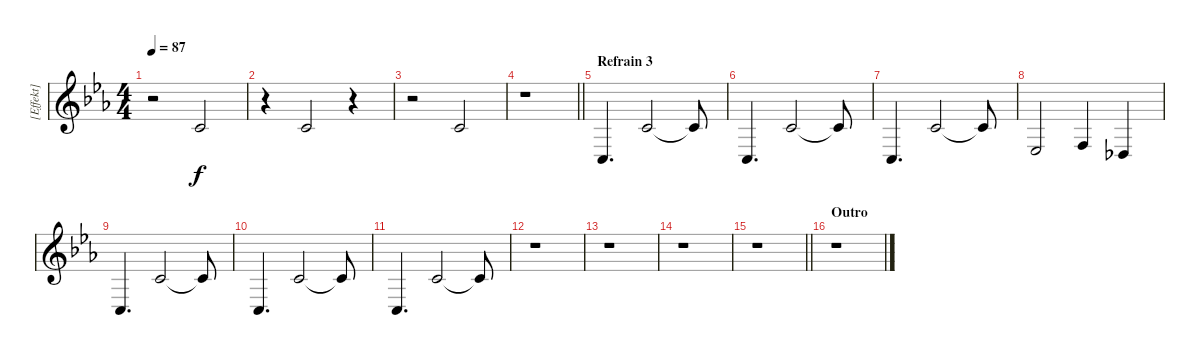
\track ("[Effekt]" "[Effekt]") {instrument synthstrings1}
\staff {score}
\tuning (E4 B3 G3 D3 A2 E2) {hide}
\ts (4 4)
\tempo 87
\clef g2
\ks cminor
r.2{dy f volume 12 instrument synthstrings1} 15.5.2{volume 6} |
r.4{volume 12} 15.5.2{volume 6} r.4 |
r.2{volume 12} 15.5.2{volume 6} |
\barLineRight lightlight
r.1 |
\section ("" "Refrain 3")
3.5.4{d volume 10} 15.5.2 15.5{t}.8 |
3.5.4{d} 15.5.2 15.5{t}.8 |
3.5.4{d} 15.5.2 15.5{t}.8 |
6.5.2 8.5.4 4.5.4 |
3.5.4{d} 15.5.2 15.5{t}.8 |
3.5.4{d} 15.5.2 15.5{t}.8 |
3.5.4{d} 15.5.2 15.5{t}.8 |
r.1 |
r.1 |
r.1 |
\barLineRight lightlight
r.1 |
\section ("" "Outro")
r.1
